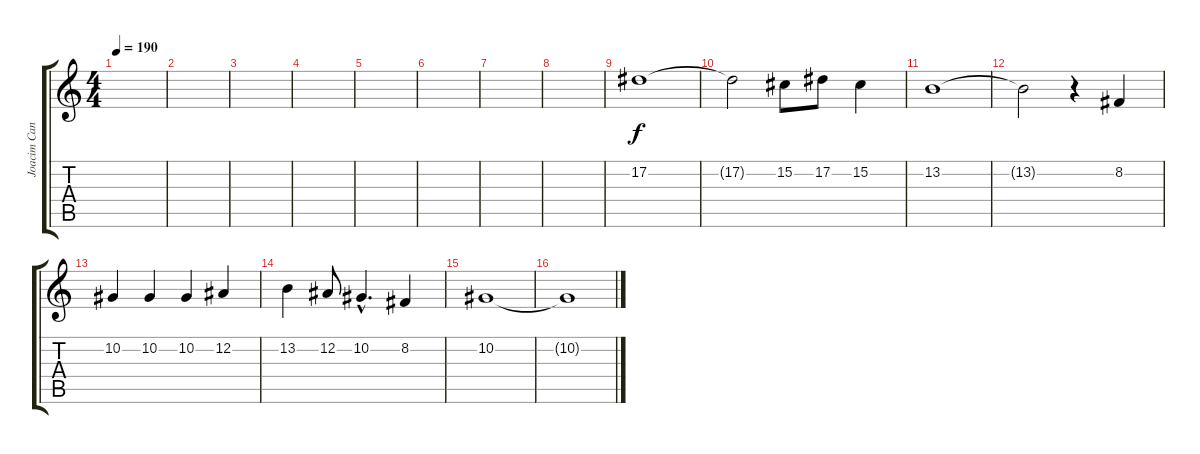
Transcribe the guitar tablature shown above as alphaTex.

\track ("Joacim Cans Vocals" "Joacim Can") {instrument lead2sawtooth}
\staff {score tabs}
\tuning (Eb4 Bb3 Gb3 Db3 Ab2 Eb2) {hide}
\ts (4 4)
\tempo 190
\clef g2
\ks c
|
|
|
|
|
|
|
|
17.2.1 |
17.2{t}.2 15.2.8 17.2.8 15.2.4 |
13.2.1 |
13.2{t}.2 r.4 8.2.4 |
10.2.4 10.2.4 10.2.4 12.2.4 |
13.2.4 12.2.8 10.2{hac}.4{d} 8.2.4 |
10.2.1 |
10.2{t}.1
